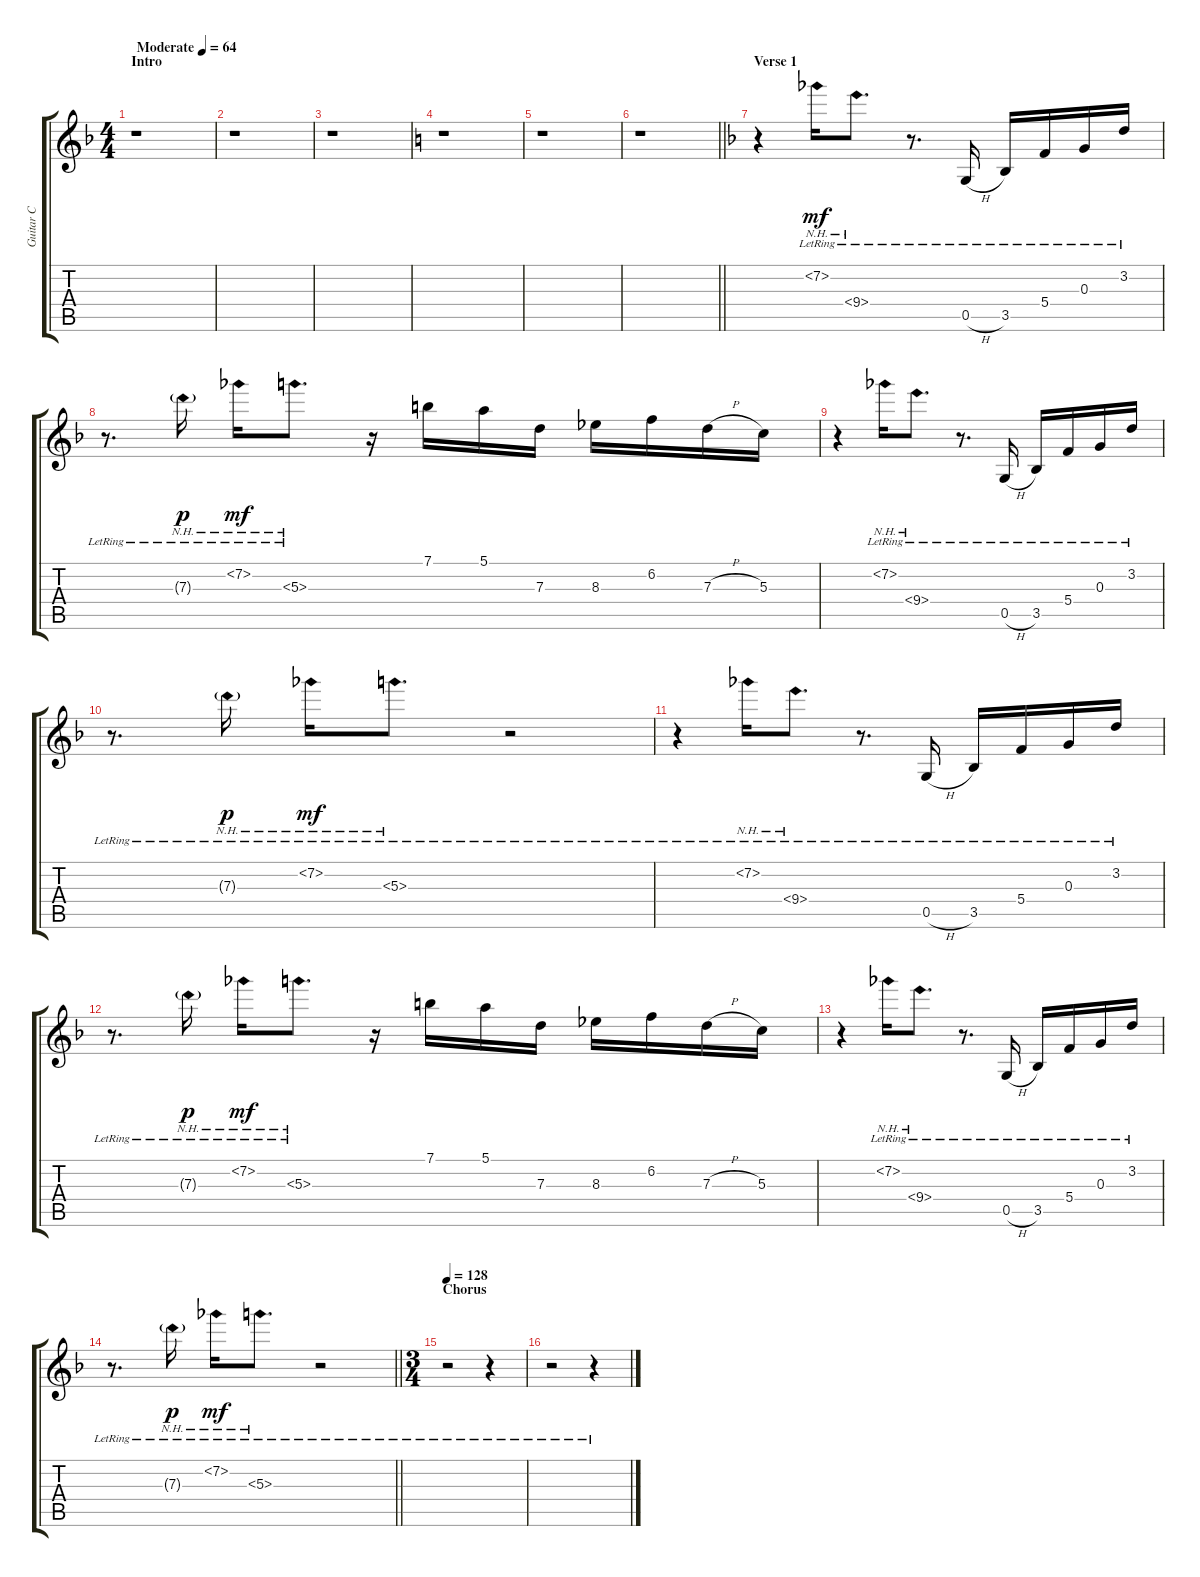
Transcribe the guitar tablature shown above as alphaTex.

\track ("Guitar C" "Guitar C") {instrument electricguitarjazz}
\staff {score tabs}
\tuning (E4 B3 G3 C3 G2 C2) {hide}
\ts (4 4)
\section ("" "Intro")
\tempo (64 "Moderate")
\clef g2
\ks f
r.1{dy mf instrument electricguitarjazz} |
r.1 |
r.1 |
\ks c
r.1 |
r.1 |
\barLineRight lightlight
r.1 |
\section ("" "Verse 1")
\ks f
r.4 7.2{nh lr}.16 9.4{nh lr}.8{d} r.8{d} 0.5{h lr}.16 3.5{lr}.16 5.4{lr}.16 0.3{lr}.16 3.2{lr}.16 |
r.8{d} 7.3{nh g lr}.16{dy p} 7.2{nh lr}.16{dy mf} 5.3{nh lr}.8{d} r.16 7.1.16 5.1.16 7.3.16 8.3.16 6.2.16 7.3{h}.16 5.3.16 |
r.4 7.2{nh lr}.16 9.4{nh lr}.8{d} r.8{d} 0.5{h lr}.16 3.5{lr}.16 5.4{lr}.16 0.3{lr}.16 3.2{lr}.16 |
r.8{d} 7.3{nh g lr}.16{dy p} 7.2{nh lr}.16{dy mf} 5.3{nh lr}.8{d} r.2 |
r.4 7.2{nh lr}.16 9.4{nh lr}.8{d} r.8{d} 0.5{h lr}.16 3.5{lr}.16 5.4{lr}.16 0.3{lr}.16 3.2{lr}.16 |
r.8{d} 7.3{nh g lr}.16{dy p} 7.2{nh lr}.16{dy mf} 5.3{nh lr}.8{d} r.16 7.1.16 5.1.16 7.3.16 8.3.16 6.2.16 7.3{h}.16 5.3.16 |
r.4 7.2{nh lr}.16 9.4{nh lr}.8{d} r.8{d} 0.5{h lr}.16 3.5{lr}.16 5.4{lr}.16 0.3{lr}.16 3.2{lr}.16 |
\barLineRight lightlight
r.8{d} 7.3{nh g lr}.16{dy p} 7.2{nh lr}.16{dy mf} 5.3{nh lr}.8{d} r.2 |
\ts (3 4)
\section ("" "Chorus")
\tempo 128
r.2 r.4 |
r.2 r.4
